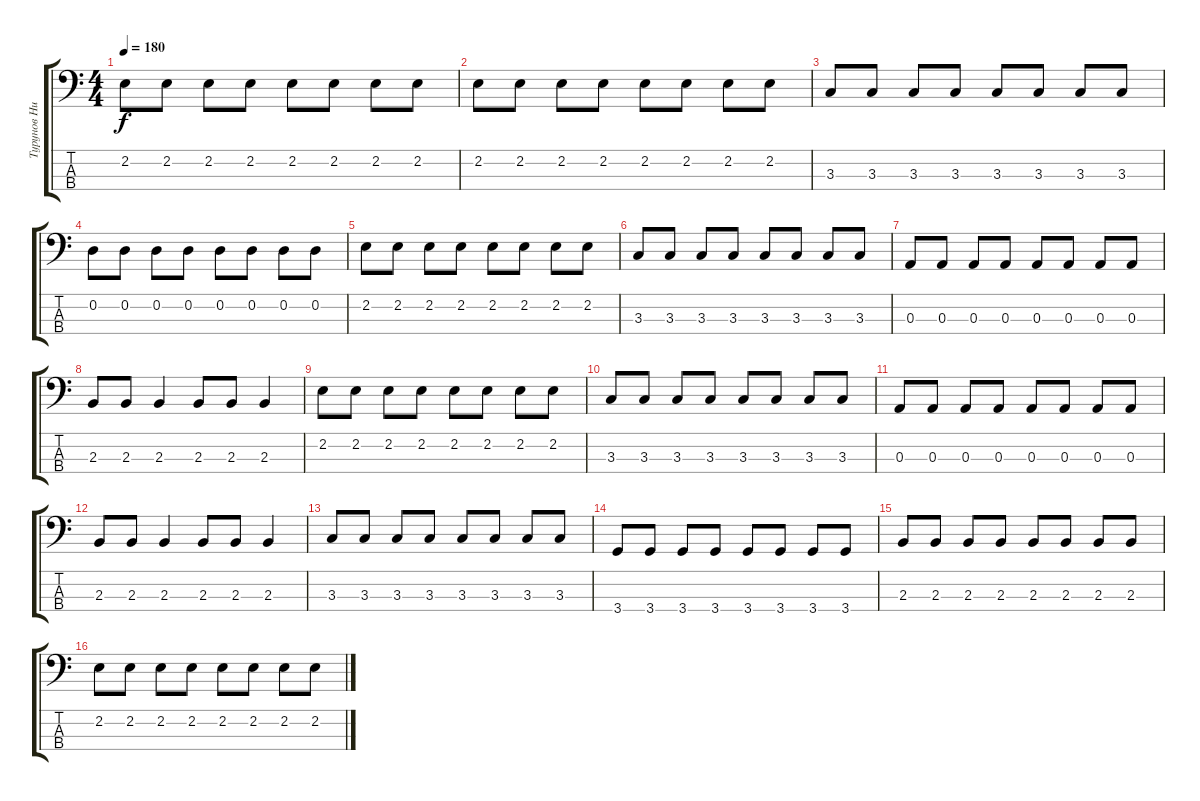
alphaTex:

\track ("Турунов Николай" "Турунов Ни") {instrument electricbasspick}
\staff {score tabs}
\tuning (G2 D2 A1 E1) {hide}
\ts (4 4)
\tempo 180
\clef f4
\ks c
2.2.8{dy f} 2.2.8 2.2.8 2.2.8 2.2.8 2.2.8 2.2.8 2.2.8 |
2.2.8 2.2.8 2.2.8 2.2.8 2.2.8 2.2.8 2.2.8 2.2.8 |
3.3.8 3.3.8 3.3.8 3.3.8 3.3.8 3.3.8 3.3.8 3.3.8 |
0.2.8 0.2.8 0.2.8 0.2.8 0.2.8 0.2.8 0.2.8 0.2.8 |
2.2.8 2.2.8 2.2.8 2.2.8 2.2.8 2.2.8 2.2.8 2.2.8 |
3.3.8 3.3.8 3.3.8 3.3.8 3.3.8 3.3.8 3.3.8 3.3.8 |
0.3.8 0.3.8 0.3.8 0.3.8 0.3.8 0.3.8 0.3.8 0.3.8 |
2.3.8 2.3.8 2.3.4 2.3.8 2.3.8 2.3.4 |
2.2.8 2.2.8 2.2.8 2.2.8 2.2.8 2.2.8 2.2.8 2.2.8 |
3.3.8 3.3.8 3.3.8 3.3.8 3.3.8 3.3.8 3.3.8 3.3.8 |
0.3.8 0.3.8 0.3.8 0.3.8 0.3.8 0.3.8 0.3.8 0.3.8 |
2.3.8 2.3.8 2.3.4 2.3.8 2.3.8 2.3.4 |
3.3.8 3.3.8 3.3.8 3.3.8 3.3.8 3.3.8 3.3.8 3.3.8 |
3.4.8 3.4.8 3.4.8 3.4.8 3.4.8 3.4.8 3.4.8 3.4.8 |
2.3.8 2.3.8 2.3.8 2.3.8 2.3.8 2.3.8 2.3.8 2.3.8 |
2.2.8 2.2.8 2.2.8 2.2.8 2.2.8 2.2.8 2.2.8 2.2.8
